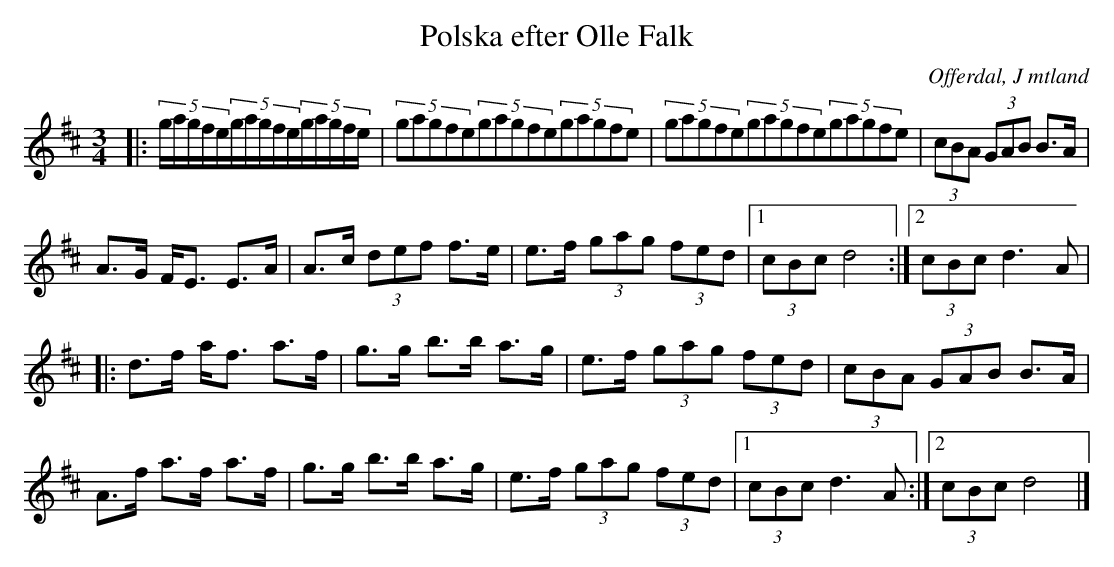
X:1
T:Polska efter Olle Falk
O:Offerdal, J mtland
M:3/4
L:1/8
K:D
|: (5:4 g/a/g/f/e/(5g/a/g/f/e/(5g/a/g/f/e/ | (5gagfe(5gagfe(5gagfe | (5gagfe(5gagfe(5gagfe | (3cBA (3GAB B>A |
A>G F<E E>A | A>c (3def f>e | e>f (3gag (3fed |1 (3cBc d4 :|2 (3cBc d3 A |
|:d>f a<f a>f | g>g b>b a>g | e>f (3gag (3fed | (3cBA (3GAB B>A |
A>f a>f a>f | g>g b>b a>g | e>f (3gag (3fed |1 (3cBc d3 A :|2 (3cBc d4 |]
